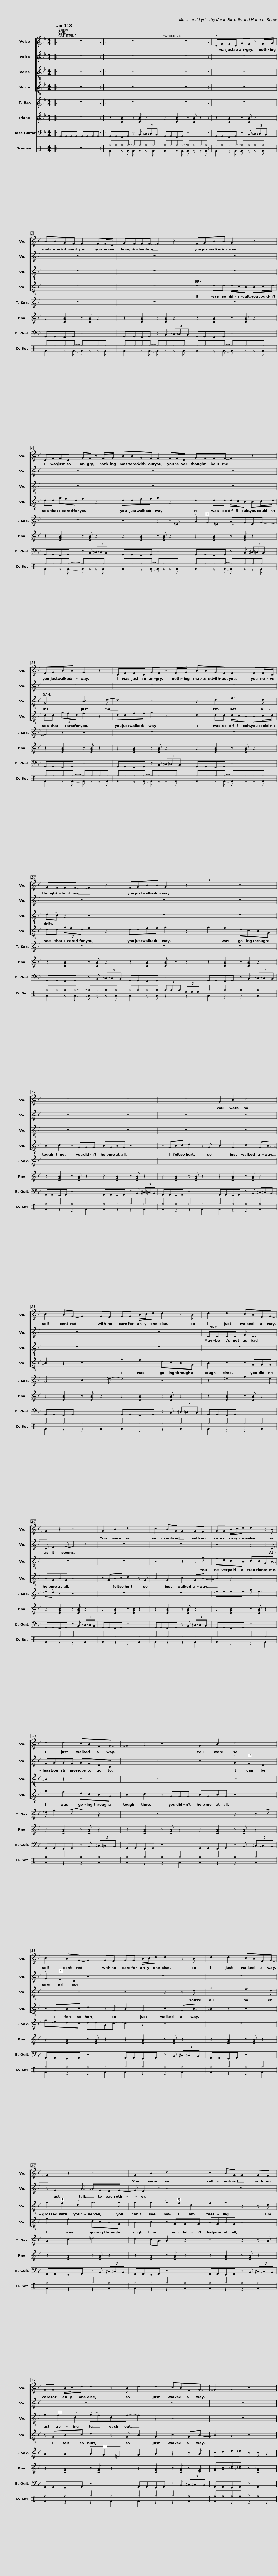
X:1
%%score [ 1 2 3 4 ] 5 6 7 ( 8 9 )
L:1/8
Q:1/4=118
M:4/4
I:linebreak $
K:Bb
V:1 treble
V:2 treble
V:3 treble-8
V:4 treble-8
V:5 treble transpose=-14
V:6 treble
V:7 bass transpose=-12
V:8 perc
K:none
V:9 perc
K:none
V:1
|: z8 :: z8 | z8 :|$ DFFD GF z F/G/ | BBGF F2 FF/D/ |$ %5
 GFFF- F2 z2 | FGBB G2 z2 |$ DFFD GF z F/G/ | BBGF F2 FF/D/ |$ GFFF- F2 z2 | %10
 FGBB G2 z2 |$ DFFD GF z F/G/ | BBGF F2 FF/D/ |$ GFFF- F2 z2 | FGBB G2 z2 ||$ %15
 z8 | z8 | z8 |$ z8 | G2 B2 d4 | %20
 c2 BG- G2 GF |$ GG B/c/d d2 z B | d2 d2 cBFG- |$ G2 z2 z4 | G2 B2 d4 | %25
 c2 BG- G2 GF |$ GG B/c/d d2 z B | d2 d2 cBFG- |$ G2 z2 z4 | G2 B2 d4 | %30
 c2 BG- G2 GF |$ GG B/c/d d2 z B | d2 d2 cBFG- |$ G2 z2 z4 | G2 B2 d4 |$ %35
 c2 BG- G2 GF | GG B/c/d d2 z B |$ d2 d2 cBFG- | G2 z2 z4 |] %39
V:2
|: z8 :: z8 | z8 :|$ z8 | z8 |$ %5
 z8 | z8 |$ z8 | z8 |$ z8 | %10
 z8 |$ z8 | z8 |$ z8 | z8 ||$ %15
 z8 | z8 | z8 |$ z8 | z8 | %20
 z8 |$ z8 | DDDD F D3 |$ D F2 G- G2 z2 | z8 | %25
 z8 |$ z4 z2 z D | FGGF GFDB, |$ z8 | z4 (3G2 F2 D2 | %30
 (3G2 F2 D2 z4 |$ z8 | z8 |$ z G2 B- BGFG- | G F2 z z4 |$ %35
 z8 | z8 |$ z8 | z8 |] %39
V:3
|: z8 :: z8 | z8 :|$ z8 | z8 |$ %5
 z8 | z8 |$ z8 | z8 |$ z8 | %10
 G4 B3 d- |$ d4 z4 | z2 d2 f3 d |$ (dc) z2 z4 | z8 ||$ %15
 z8 | z8 | z8 |$ z8 | z8 | %20
 z8 |$ z8 | z8 |$ z8 | z8 | %25
 z4 z2 z g |$ fdcB ccGB- | B2 z2 z4 |$ z8 | z8 | %30
 z8 |$ z4 z2 z d | g4 f3 d |$ (3g2 f2 d2 g3 g | g2 g2 (3g2 f2 d2 |$ %35
 f2 g2 z2 z d | (3g2 f2 d2 (gf)df- |$ f2 z2 z4 | z8 |] %39
V:4
|: z8 :: z8 | z8 :|$ z8 | z8 |$ %5
 z8 | d2 dd d/c/B Bc/d/ |$ dd (3gfd f2 z2 | ddff g2 z2 |$ d2 dd d/c/B Bc/d/ | %10
 dd (3gfd f2 z2 |$ ddff g2 z2 | d2 dd d/c/B Bc/d/ |$ dd (3gfd f2 z2 | ddff g2 z2 ||$ %15
 g2 f2 dcBG | B2 c2 z GGG | BGBG z4 |$ z GBc d2 z G | B2 G2 c2 GB- | %20
 B2 z2 z4 |$ g2 f2 dcBG | B2 c2 z GGG |$ BGBG z4 | z GBc d2 z G | %25
 B2 G2 c2 GB- |$ B2 z2 z4 | g2 f2 dcBG |$ B2 c2 z GGG | BGBG z4 | %30
 z GBc d2 z G |$ B2 G2 c2 GB- | B2 z2 z4 |$ g2 f2 dcBG | B2 c2 z GGG |$ %35
 BGBG z4 | z GBc d2 z G |$ B2 G2 c2 GB- | B2 z2 z4 |] %39
V:5
|: z8 :: z8 | z8 :|$ z8 | z8 |$ %5
 z8 | z8 |$ z8 | z4 z2 z =E |$ (3A2 G2 =E2 (AG)EG- | %10
 G2 z2 z4 |$ z8 | z8 |$ z8 | z8 ||$ %15
 z8 | z8 | z8 |$ z8 | z8 | %20
 A4 c3 =e- |$ e4 z4 | z2 =e2 g3 e |$ (=ed) z2 z4 | z8 | %25
 z8 |$ =eeee g e3 | =e g2 a- a2 z2 |$ z8 | z4 z2 z a | %30
 g=edc ddAc- |$ c2 z2 z4 | z8 |$ A2 c2 =e4 | d2 cA- A2 z2 |$ %35
 z4 z2 z A | A2 A2 (3A2 G2 =E2 |$ G2 A2 z2 z A | cde=e z c z2 |] %39
V:6
|: z8 :: z2 [DGB]2 z [DGB] z2 | z2 [DGB]2 z [DGB] z2 :|$ z2 [DGB]2 z [DGB] z2 | z2 [DGB]2 z [DGB] z2 |$ %5
 z2 [DGB]2 z [DGB] z2 | z2 [DGB]2 z [DGB] z2 |$ z2 [DGB]2 z [DGB] z2 | z2 [DGB]2 z [DGB] z2 |$ z2 [DGB]2 z [DGB] z2 | %10
 z2 [DGB]2 z [DGB] z2 |$ z2 [DGB]2 z [DGB] z2 | z2 [DGB]2 z [DGB] z2 |$ z2 [DGB]2 z [DGB] z2 | z2 [DGB]2 [DGB] z z2 ||$ %15
 z2 [DGB]2 z [DGB] z2 | z2 [DGB]2 z [DGB] z2 | z2 [DGB]2 z [DGB] z2 |$ z2 [DGB]2 z [DGB] z2 | z2 [DGB]2 z [DGB] z2 | %20
 z2 [DGB]2 z [DGB] z2 |$ z2 [DGB]2 z [DGB] z2 | z2 [DGB]2 z [DGB] z2 |$ z2 [DGB]2 z [DGB] z2 | z2 [DGB]2 z [DGB] z2 | %25
 z2 [DGB]2 z [DGB] z2 |$ z2 [DGB]2 z [DGB] z2 | z2 [DGB]2 z [DGB] z2 |$ z2 [DGB]2 z [DGB] z2 | z2 [DGB]2 z [DGB] z2 | %30
 z2 [DGB]2 z [DGB] z2 |$ z2 [DGB]2 z [DGB] z2 | z2 [DGB]2 z [DGB] z2 |$ z2 [DGB]2 z [DGB] z2 | z2 [DGB]2 z [DGB] z2 |$ %35
 z2 [DGB]2 z [DGB] z2 | z2 [DGB]2 z [DGB] z2 |$ z2 [DGB]2 z [DGB] z [EG] | [GB][Ac][B_d][=B=d] z [DG_B]3 |] %39
V:7
|: G,,G,,G,,G,, G,,G,,G,,G,, :: G,,G,,F,,G,, z B,, (3^C,=C,B,, | G,,G,,F,,G,, z4 :|$ G,,G,,F,,G,, z B,, (3^C,=C,B,, | G,,G,,F,,G,, z4 |$ %5
 G,,G,,F,,G,, z B,, (3^C,=C,B,, | G,,G,,F,,G,, z4 |$ G,,G,,F,,G,, z B,, (3^C,=C,B,, | G,,G,,F,,G,, z4 |$ G,,G,,F,,G,, z B,, (3^C,=C,B,, | %10
 G,,G,,F,,G,, z4 |$ G,,G,,F,,G,, z B,, (3^C,=C,B,, | G,,G,,F,,G,, z4 |$ G,,G,,F,,G,, z B,, (3^C,=C,B,, | G,,G,,F,,G,, z4 ||$ %15
 G,,G,,F,,G,, z B,, (3^C,=C,B,, | G,,G,,F,,G,, z4 | G,,G,,F,,G,, z B,, (3^C,=C,B,, |$ G,,G,,F,,G,, z4 | G,,G,,F,,G,, z B,, (3^C,=C,B,, | %20
 G,,G,,F,,G,, z4 |$ G,,G,,F,,G,, z B,, (3^C,=C,B,, | G,,G,,F,,G,, z4 |$ G,,G,,F,,G,, z B,, (3^C,=C,B,, | G,,G,,F,,G,, z4 | %25
 G,,G,,F,,G,, z B,, (3^C,=C,B,, |$ G,,G,,F,,G,, z4 | G,,G,,F,,G,, z B,, (3^C,=C,B,, |$ G,,G,,F,,G,, z4 | G,,G,,F,,G,, z B,, (3^C,=C,B,, | %30
 G,,G,,F,,G,, z4 |$ G,,G,,F,,G,, z B,, (3^C,=C,B,, | G,,G,,F,,G,, z4 |$ G,,G,,F,,G,, z B,, (3^C,=C,B,, | G,,G,,F,,G,, z4 |$ %35
 G,,G,,F,,G,, z B,, (3^C,=C,B,, | G,,G,,F,,G,, z4 |$ G,,G,,F,,G,, z B,, (3^C,=C,B,, | G,,G,,F,,G,, z G,,3 |] %39
V:8
[K:C]|: z8 :: ^f^f^f^f- ^f^f^f^f | ^f^f^f^f- ^f^f^f^f :|$ ^f^f^f^f- ^f^f^f^f | ^f^f^f^f- ^f^f^f^f |$ %5
 ^f^f^f^f- ^f^f^f^f | ^f^f^f^f- ^f^f^f^f |$ ^f^f^f^f- ^f^f^f^f | ^f^f^f^f- ^f^f^f^f |$ ^f^f^f^f- ^f^f^f^f | %10
 ^f^f^f^f- ^f^f^f^f |$ ^f^f^f^f- ^f^f^f^f | ^f^f^f^f- ^f^f^f^f |$ ^f^f^f^f- ^f^f^f^f | ^f^f^f^f (3fff (3ddd ||$ %15
 ^f2 ^f2 ^f2 ^f2 | ^f2 ^f2 ^f2 ^f2 | ^f2 ^f2 ^f2 ^f2 |$ ^f2 ^f2 ^f2 ^f2 | ^f2 ^f2 ^f2 ^f2 | %20
 ^f2 ^f2 ^f2 ^f2 |$ ^f2 ^f2 ^f2 ^f2 | ^f2 ^f2 ^f2 ^f2 |$ ^f2 ^f2 ^f2 ^f2 | ^f2 ^f2 ^f2 ^f2 | %25
 ^f2 ^f2 ^f2 ^f2 |$ ^f2 ^f2 ^f2 ^f2 | ^f2 ^f2 ^f2 ^f2 |$ ^f2 ^f2 ^f2 ^f2 | ^f2 ^f2 ^f2 ^f2 | %30
 ^f2 ^f2 ^f2 ^f2 |$ ^f2 ^f2 ^f2 ^f2 | ^f2 ^f2 ^f2 ^f2 |$ ^f2 ^f2 ^f2 ^f2 | ^f2 ^f2 ^f2 ^f2 |$ %35
 ^f2 ^f2 ^f2 ^f2 | ^f2 ^f2 ^f2 ^f2 |$ ^f2 ^f2 ^f2 ^f2 | ^f^f^f^f z ^f3 |] %39
V:9
[K:C]|: x8 :: F2 z F- F z z F | F2 z F- F z z F :|$ F2 z F- F z z F | F2 z F- F z z F |$ %5
 F2 z F- F z z F | F2 z F- F z z F |$ F2 z F- F z z F | F2 z F- F z z F |$ F2 z F- F z z F | %10
 F2 z F- F z z F |$ F2 z F- F z z F | F2 z F- F z z F |$ F2 z F- F z z F | F2 z F z2 z2 ||$ %15
 F2 z2 z2 F2 | F2 z2 z2 F2 | F2 z2 z2 F2 |$ F2 z2 z2 F2 | F2 z2 z2 F2 | %20
 F2 z2 z2 F2 |$ F2 z2 z2 F2 | F2 z2 z2 F2 |$ F2 z2 z2 F2 | F2 z2 z2 F2 | %25
 F2 z2 z2 F2 |$ F2 z2 z2 F2 | F2 z2 z2 F2 |$ F2 z2 z2 F2 | F2 z2 z2 F2 | %30
 F2 z2 z2 F2 |$ F2 z2 z2 F2 | F2 z2 z2 F2 |$ F2 z2 z2 F2 | F2 z2 z2 F2 |$ %35
 F2 z2 z2 F2 | F2 z2 z2 F2 |$ F2 z2 z2 F2 | F2 z2 z2 z2 |] %39
